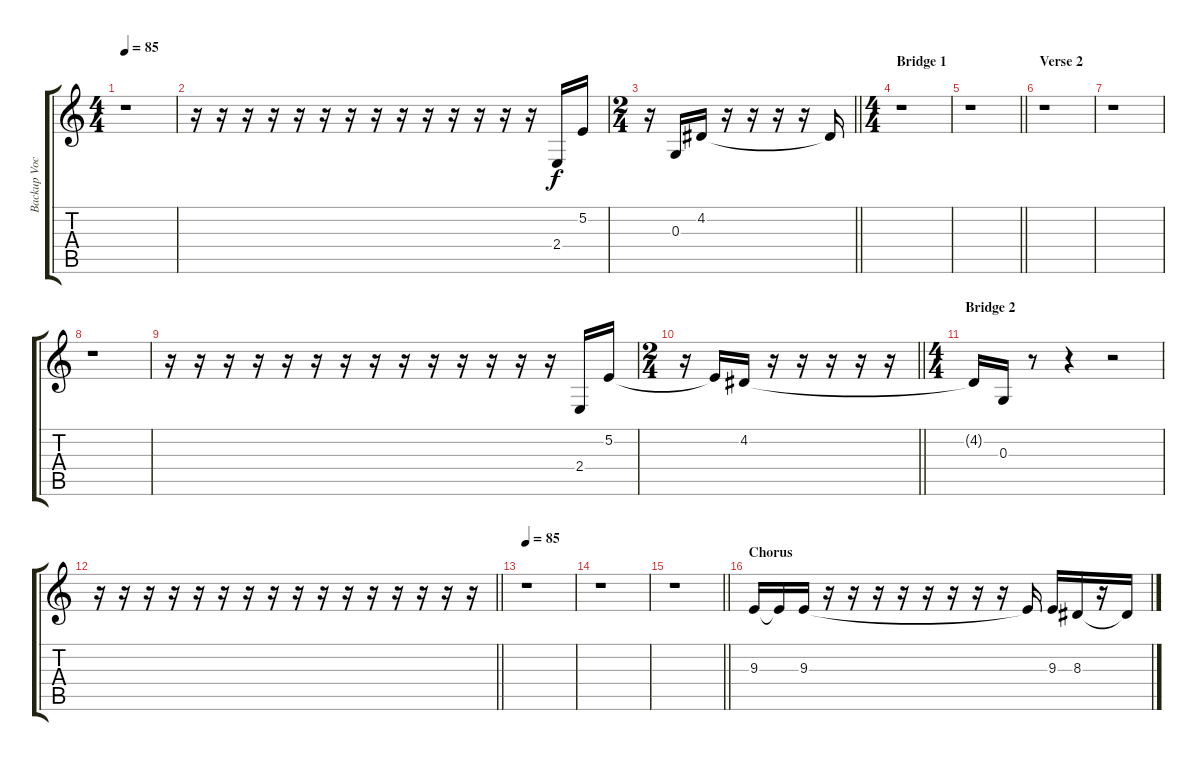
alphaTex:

\track ("Backup Vocals" "Backup Voc") {instrument lead1square}
\staff {score tabs}
\tuning (E4 B3 G3 D3 A2 E2) {hide}
\ts (4 4)
\tempo 85
\clef g2
\ks c
r.1{dy f} |
r.16 r.16 r.16 r.16 r.16 r.16 r.16 r.16 r.16 r.16 r.16 r.16 r.16 r.16 2.4.16 5.2.16 |
\ts (2 4)
\barLineRight lightlight
r.16 0.3.16 4.2.16 r.16 r.16 r.16 r.16 4.2{t}.16 |
\ts (4 4)
\section ("" "Bridge 1")
r.1 |
\barLineRight lightlight
r.1 |
\section ("" "Verse 2")
r.1 |
r.1 |
r.1 |
r.16 r.16 r.16 r.16 r.16 r.16 r.16 r.16 r.16 r.16 r.16 r.16 r.16 r.16 2.4.16 5.2.16 |
\ts (2 4)
\barLineRight lightlight
r.16 5.2{t}.16 4.2.16 r.16 r.16 r.16 r.16 r.16 |
\ts (4 4)
\section ("" "Bridge 2")
4.2{t}.16 0.3.16 r.8 r.4 r.2 |
\barLineRight lightlight
r.16 r.16 r.16 r.16 r.16 r.16 r.16 r.16 r.16 r.16 r.16 r.16 r.16 r.16 r.16 r.16 |
\tempo 85
r.1 |
r.1 |
\barLineRight lightlight
r.1 |
\section ("" "Chorus")
9.3.16 9.3{t}.16 9.3.16 r.16 r.16 r.16 r.16 r.16 r.16 r.16 r.16 9.3{t}.16 9.3.16 8.3.16 r.16 8.3{t}.16
